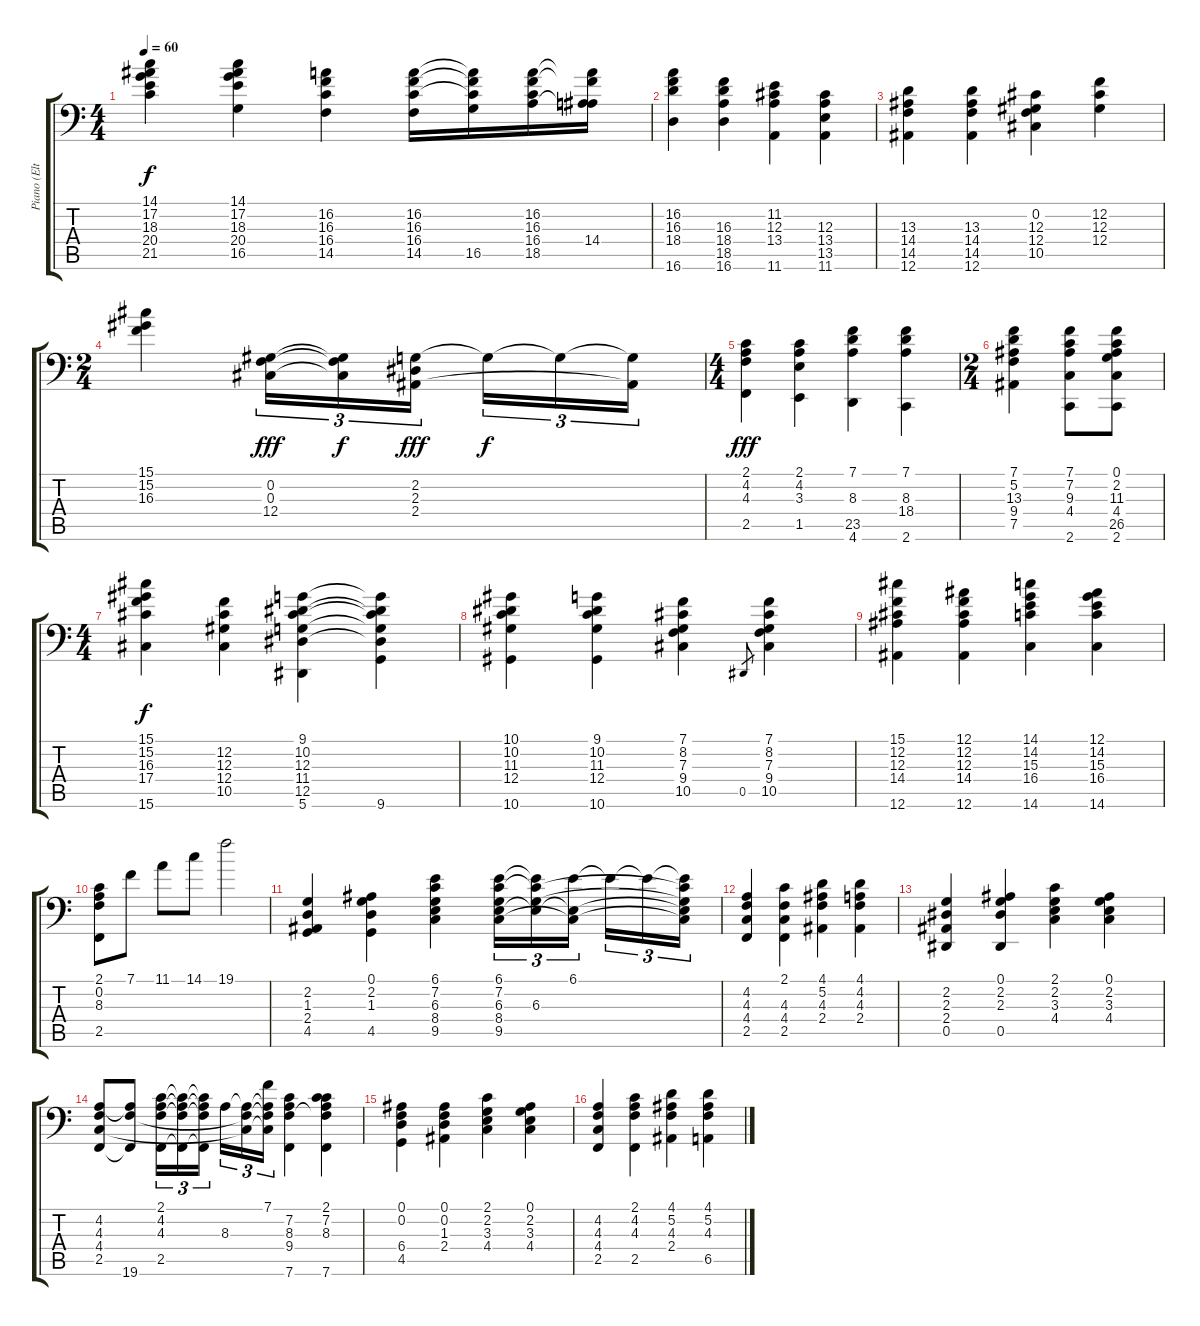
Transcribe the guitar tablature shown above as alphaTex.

\track ("Piano (Elton John)" "Piano (Elt") {instrument acousticgrandpiano}
\staff {score tabs}
\tuning (Bb3 F3 Db3 Ab2 Eb2 Bb1) {hide}
\ts (4 4)
\tempo 60
\clef f4
\ks c
(14.1 17.2 18.3 20.4 21.5).4{dy f} (14.1 17.2 18.3 20.4 16.5).4 (16.2 16.3 16.4 14.5).4 (16.2 16.3 16.4 14.5).16 (16.2{t} 16.3{t} 16.4{t} 16.5).16 (16.2 16.3 16.4 18.5).16 (16.2{t} 16.3{t} 14.4 18.5{t}).16 |
(16.2 16.3 18.4 16.6).4 (16.3 18.4 18.5 16.6).4 (11.2 12.3 13.4 11.6).4 (12.3 13.4 13.5 11.6).4 |
(13.3 14.4 14.5 12.6).4 (13.3 14.4 14.5 12.6).4 (0.2 12.3 12.4 10.5).4 (12.2 12.3 12.4).4 |
\ts (2 4)
(15.1 15.2 16.3).4 (0.2 0.3 12.4).16{tu (3 2) dy fff} (0.2{t} 0.3{t} 12.4{t}).16{tu (3 2) dy f} (2.2 2.3 2.4).16{tu (3 2) dy fff} 2.2{t}.16{tu (3 2) dy f} 2.2{t}.16{tu (3 2)} (2.2{t} 2.4{t}).16{tu (3 2)} |
\ts (4 4)
(2.1 4.2 4.3 2.5).4{dy fff} (2.1 4.2 3.3 1.5).4 (7.1 8.3 23.5 4.6).4 (7.1 8.3 18.4 2.6).4 |
\ts (2 4)
(7.1 5.2 13.3 9.4 7.5).4 (7.1 7.2 9.3 4.4 2.6).8 (0.1 2.2 11.3 4.4 26.5 2.6).8 |
\ts (4 4)
(15.1 15.2 16.3 17.4 15.6).4{dy f} (12.2 12.3 12.4 10.5).4 (9.1 10.2 12.3 11.4 12.5 5.6).4 (9.1{t} 10.2{t} 12.3{t} 11.4{t} 12.5{t} 9.6).4 |
(10.1 10.2 11.3 12.4 10.6).4 (9.1 10.2 11.3 12.4 10.6).4 (7.1 8.2 7.3 9.4 10.5).4 0.5.8{gr} (7.1 8.2 7.3 9.4 10.5).4 |
(15.1 12.2 12.3 14.4 12.6).4 (12.1 12.2 12.3 14.4 12.6).4 (14.1 14.2 15.3 16.4 14.6).4 (12.1 14.2 15.3 16.4 14.6).4 |
(2.1 0.2 8.3 2.5).8 7.1.8 11.1.8 14.1.8 19.1.2 |
(2.2 1.3 2.4 4.5).4 (0.1 2.2 1.3 4.5).4 (6.1 7.2 6.3 8.4 9.5).4 (6.1 7.2 6.3 8.4 9.5).16{tu (3 2)} (6.1{t} 7.2{t} 6.3 8.4{t}).16{tu (3 2)} (6.1 8.4{t} 9.5{t}).16{tu (3 2)} 6.1{t}.16{tu (3 2)} 6.1{t}.16{tu (3 2)} (6.1{t} 7.2{t} 6.3{t} 8.4{t} 9.5{t}).16{tu (3 2)} |
(4.2 4.3 4.4 2.5).4 (2.1 4.3 4.4 2.5).4 (4.1 5.2 4.3 2.4).4 (4.1 4.2 4.3 2.4).4 |
(2.2 2.3 2.4 0.5).4 (0.1 2.2 2.3 0.5).4 (2.1 2.2 3.3 4.4).4 (0.1 2.2 3.3 4.4).4 |
(4.2 4.3 4.4 2.5).8 (4.2{t} 2.5{t} 19.6).8 (2.1 4.2 4.3 2.5).16{tu (3 2)} (2.1{t} 4.2{t} 4.3{t} 2.5{t}).16{tu (3 2)} (2.1{t} 4.2{t} 4.3{t} 2.5{t}).16{tu (3 2)} 8.3.16{tu (3 2)} (8.3{t} 4.4{t} 19.6{t}).16{tu (3 2)} (7.1 8.3{t} 4.4{t} 19.6{t}).16{tu (3 2)} (7.2 8.3 9.4 7.6).4 (2.1 7.2 8.3 9.4{t} 7.6).4 |
(0.1 0.2 6.4 4.5).4 (0.1 0.2 1.3 2.4).4 (2.1 2.2 3.3 4.4).4 (0.1 2.2 3.3 4.4).4 |
(4.2 4.3 4.4 2.5).4 (2.1 4.2 4.3 2.5).4 (4.1 5.2 4.3 2.4).4 (4.1 5.2 4.3 6.5).4
